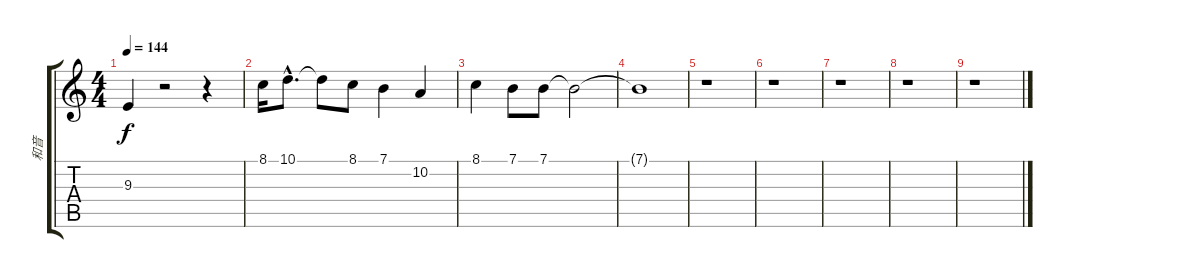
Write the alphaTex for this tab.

\track ("和音" "和音") {instrument voiceoohs}
\staff {score tabs}
\tuning (E4 B3 G3 D3 A2 E2) {hide}
\ts (4 4)
\tempo 144
\clef g2
\ks c
9.3{t}.4{dy f} r.2 r.4 |
8.1.16 10.1{hac}.8{d} 10.1{t}.8 8.1.8 7.1.4 10.2.4 |
8.1.4 7.1.8 7.1.8 7.1{t}.2 |
7.1{t}.1 |
r.1 |
r.1 |
r.1 |
r.1 |
r.1
